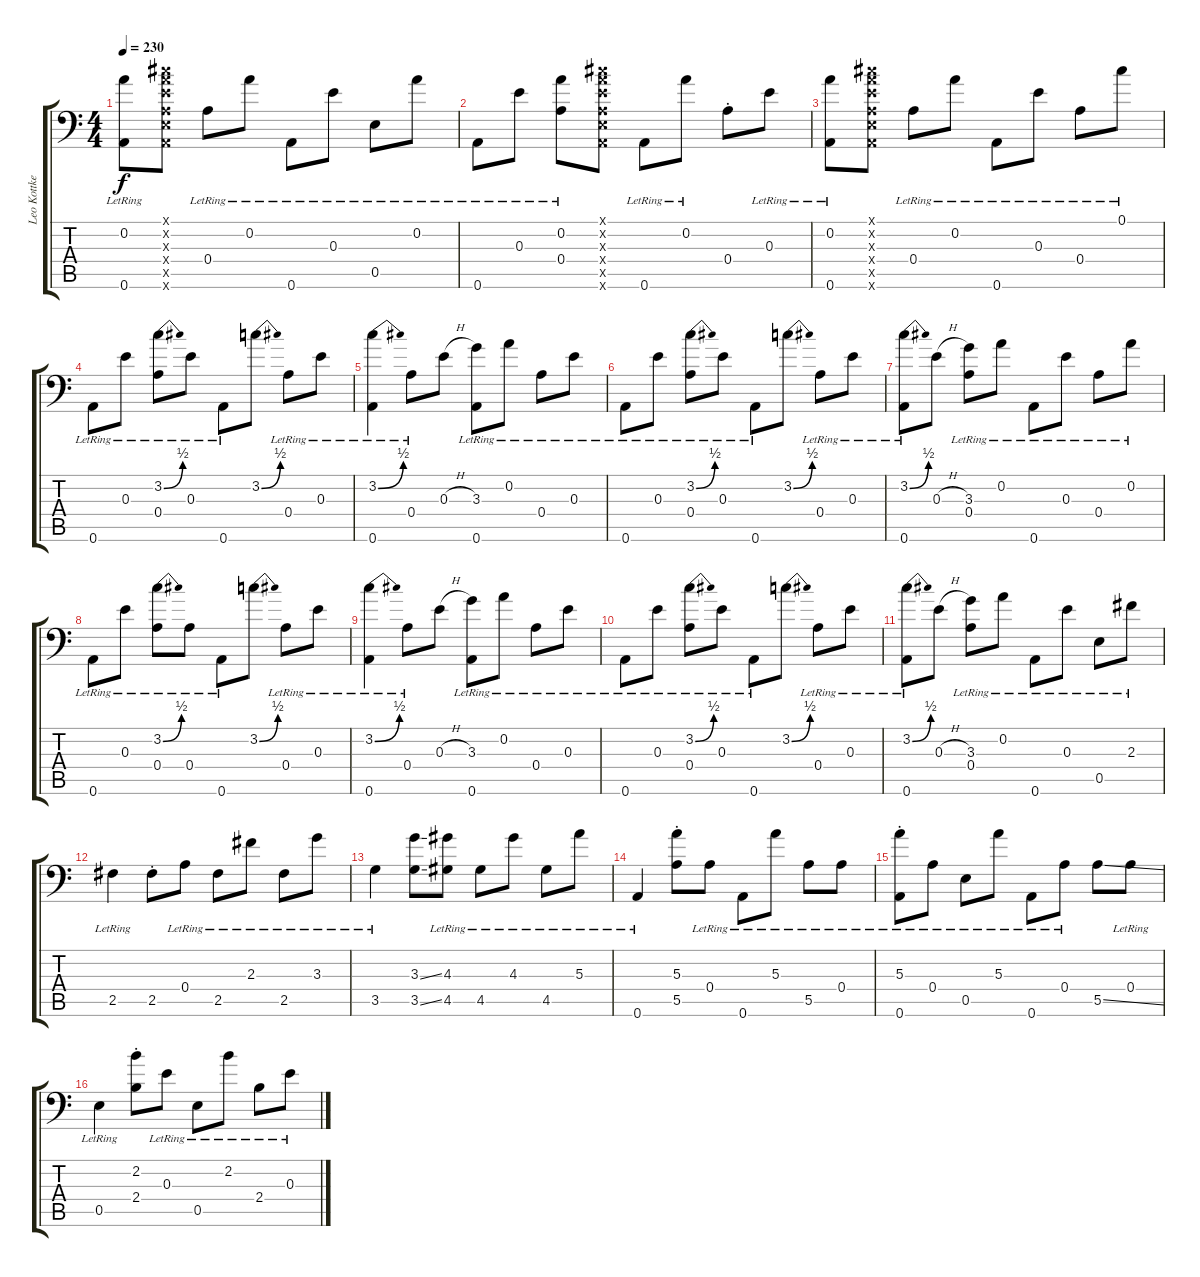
\track ("Leo Kottke" "Leo Kottke") {instrument acousticguitarsteel}
\staff {score tabs}
\tuning (Db4 A3 E3 A2 E2 A1) {hide}
\ts (4 4)
\tempo 230
\clef f4
\ks c
(0.2{lr} 0.6{lr}).8{dy f} (0.1{x} 0.2{x} 0.3{x} 0.4{x} 0.5{x} 0.6{x}).8 0.4{lr}.8 0.2{lr}.8 0.6{lr}.8 0.3{lr}.8 0.5{lr}.8 0.2{lr}.8 |
0.6{lr}.8 0.3{lr}.8 (0.2{lr} 0.4{lr}).8 (0.1{x} 0.2{x} 0.3{x} 0.4{x} 0.5{x} 0.6{x}).8 0.6{lr}.8 0.2{lr}.8 0.4{st}.8 0.3{lr}.8 |
(0.2{lr} 0.6{lr}).8 (0.1{x} 0.2{x} 0.3{x} 0.4{x} 0.5{x} 0.6{x}).8 0.4{lr}.8 0.2{lr}.8 0.6{lr}.8 0.3{lr}.8 0.4{lr}.8 0.1{lr}.8 |
0.6{lr}.8 0.3{lr}.8 (3.2{be (bend 0 0 60 2)} 0.4{lr}).8 0.3{lr}.8 0.6{lr}.8 3.2{be (bend 0 0 60 2)}.8 0.4{lr}.8 0.3{lr}.8 |
(3.2{be (bend 0 0 60 2)} 0.6{lr}).4 0.4{lr}.8 0.3{h}.8 (3.3{lr} 0.6{lr}).8 0.2{lr}.8 0.4{lr}.8 0.3{lr}.8 |
0.6{lr}.8 0.3{lr}.8 (3.2{be (bend 0 0 60 2)} 0.4{lr}).8 0.3{lr}.8 0.6{lr}.8 3.2{be (bend 0 0 60 2)}.8 0.4{lr}.8 0.3{lr}.8 |
(3.2{be (bend 0 0 60 2)} 0.6{lr}).8 0.3{h}.8 (3.3{lr} 0.4{lr}).8 0.2{lr}.8 0.6{lr}.8 0.3{lr}.8 0.4{lr}.8 0.2{lr}.8 |
0.6{lr}.8 0.3{lr}.8 (3.2{be (bend 0 0 60 2)} 0.4{lr}).8 0.4{lr}.8 0.6{lr}.8 3.2{be (bend 0 0 60 2)}.8 0.4{lr}.8 0.3{lr}.8 |
(3.2{be (bend 0 0 60 2)} 0.6{lr}).4 0.4{lr}.8 0.3{h}.8 (3.3{lr} 0.6{lr}).8 0.2{lr}.8 0.4{lr}.8 0.3{lr}.8 |
0.6{lr}.8 0.3{lr}.8 (3.2{be (bend 0 0 60 2)} 0.4{lr}).8 0.3{lr}.8 0.6{lr}.8 3.2{be (bend 0 0 60 2)}.8 0.4{lr}.8 0.3{lr}.8 |
(3.2{be (bend 0 0 60 2)} 0.6{lr}).8 0.3{h}.8 (3.3{lr} 0.4{lr}).8 0.2{lr}.8 0.6{lr}.8 0.3{lr}.8 0.5{lr}.8 2.3{lr}.8 |
2.5{lr}.4 2.5{st}.8 0.4{lr}.8 2.5{lr}.8 2.3{lr}.8 2.5{lr}.8 3.3{lr}.8 |
3.5{lr}.4 (3.3{ss} 3.5{ss}).8 (4.3{lr} 4.5{lr}).8 4.5{lr}.8 4.3{lr}.8 4.5{lr}.8 5.3{lr}.8 |
0.6{lr}.4 (5.3{st} 5.5{st}).8 0.4{lr}.8 0.6{lr}.8 5.3{lr}.8 5.5{lr}.8 0.4{lr}.8 |
(5.3{st} 0.6{lr}).8 0.4{lr}.8 0.5{lr}.8 5.3{lr}.8 0.6{lr}.8 0.4{lr}.8 5.5{ss}.8 0.4{lr}.8 |
0.5{lr}.4 (2.2{st} 2.4{st}).8 0.3{lr}.8 0.5{lr}.8 2.2{lr}.8 2.4{lr}.8 0.3{lr}.8
